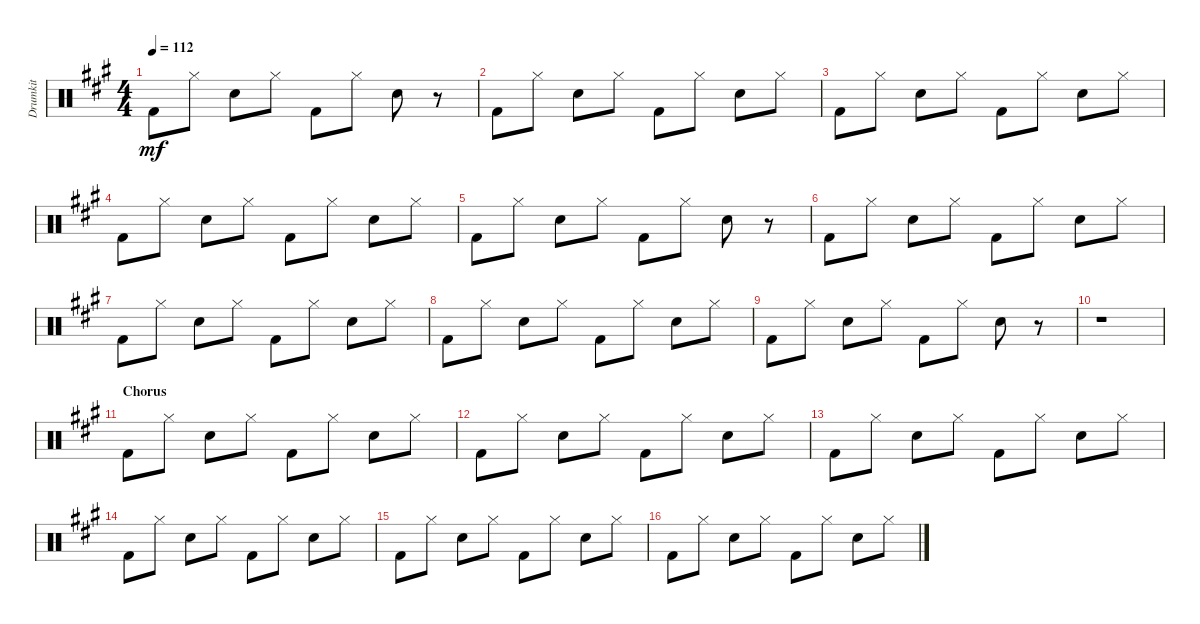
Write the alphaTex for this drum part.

\track ("Drumkit" "Drumkit") {instrument percussion}
\staff {score}
\articulation defaults
\ts (4 4)
\tempo 112
\clef neutral
\ks f#minor "Kick (hit) 2".8{dy mf} "Hi-Hat (closed)".8 "Snare (hit) 2".8 "Hi-Hat (closed)".8 "Kick (hit) 2".8 "Hi-Hat (closed)".8 "Snare (hit) 2".8
r.8 |
"Kick (hit) 2".8 "Hi-Hat (closed)".8 "Snare (hit) 2".8 "Hi-Hat (closed)".8 "Kick (hit) 2".8 "Hi-Hat (closed)".8 "Snare (hit) 2".8 "Hi-Hat (closed)".8 |
"Kick (hit) 2".8 "Hi-Hat (closed)".8 "Snare (hit) 2".8 "Hi-Hat (closed)".8 "Kick (hit) 2".8 "Hi-Hat (closed)".8 "Snare (hit) 2".8 "Hi-Hat (closed)".8 |
"Kick (hit) 2".8 "Hi-Hat (closed)".8 "Snare (hit) 2".8 "Hi-Hat (closed)".8 "Kick (hit) 2".8 "Hi-Hat (closed)".8 "Snare (hit) 2".8 "Hi-Hat (closed)".8 |
"Kick (hit) 2".8 "Hi-Hat (closed)".8 "Snare (hit) 2".8 "Hi-Hat (closed)".8 "Kick (hit) 2".8 "Hi-Hat (closed)".8 "Snare (hit) 2".8 r.8 |
"Kick (hit) 2".8 "Hi-Hat (closed)".8 "Snare (hit) 2".8 "Hi-Hat (closed)".8 "Kick (hit) 2".8 "Hi-Hat (closed)".8 "Snare (hit) 2".8 "Hi-Hat (closed)".8 |
"Kick (hit) 2".8 "Hi-Hat (closed)".8 "Snare (hit) 2".8 "Hi-Hat (closed)".8 "Kick (hit) 2".8 "Hi-Hat (closed)".8 "Snare (hit) 2".8 "Hi-Hat (closed)".8 |
"Kick (hit) 2".8 "Hi-Hat (closed)".8 "Snare (hit) 2".8 "Hi-Hat (closed)".8 "Kick (hit) 2".8 "Hi-Hat (closed)".8 "Snare (hit) 2".8 "Hi-Hat (closed)".8 |
"Kick (hit) 2".8 "Hi-Hat (closed)".8 "Snare (hit) 2".8 "Hi-Hat (closed)".8 "Kick (hit) 2".8 "Hi-Hat (closed)".8 "Snare (hit) 2".8 r.8 |
r.1 |
\section ("" "Chorus")
"Kick (hit) 2".8 "Hi-Hat (closed)".8 "Snare (hit) 2".8 "Hi-Hat (closed)".8 "Kick (hit) 2".8 "Hi-Hat (closed)".8 "Snare (hit) 2".8 "Hi-Hat (closed)".8 |
"Kick (hit) 2".8 "Hi-Hat (closed)".8 "Snare (hit) 2".8 "Hi-Hat (closed)".8 "Kick (hit) 2".8 "Hi-Hat (closed)".8 "Snare (hit) 2".8 "Hi-Hat (closed)".8 |
"Kick (hit) 2".8 "Hi-Hat (closed)".8 "Snare (hit) 2".8 "Hi-Hat (closed)".8 "Kick (hit) 2".8 "Hi-Hat (closed)".8 "Snare (hit) 2".8 "Hi-Hat (closed)".8 |
"Kick (hit) 2".8 "Hi-Hat (closed)".8 "Snare (hit) 2".8 "Hi-Hat (closed)".8 "Kick (hit) 2".8 "Hi-Hat (closed)".8 "Snare (hit) 2".8 "Hi-Hat (closed)".8 |
"Kick (hit) 2".8 "Hi-Hat (closed)".8 "Snare (hit) 2".8 "Hi-Hat (closed)".8 "Kick (hit) 2".8 "Hi-Hat (closed)".8 "Snare (hit) 2".8 "Hi-Hat (closed)".8 |
"Kick (hit) 2".8 "Hi-Hat (closed)".8 "Snare (hit) 2".8 "Hi-Hat (closed)".8 "Kick (hit) 2".8 "Hi-Hat (closed)".8 "Snare (hit) 2".8 "Hi-Hat (closed)".8
